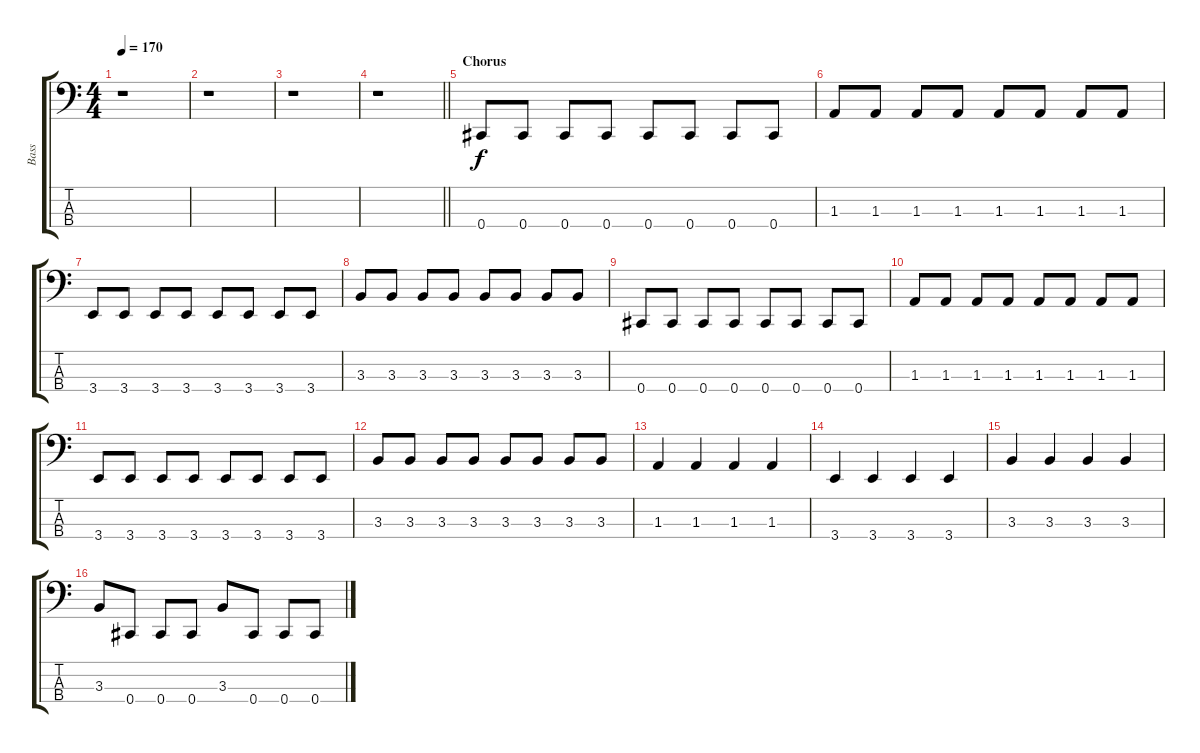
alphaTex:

\track ("Bass" "Bass") {instrument electricbassfinger}
\staff {score tabs}
\tuning (Gb2 Db2 Ab1 Db1) {hide}
\ts (4 4)
\tempo 170
\clef f4
\ks c
r.1{dy f} |
r.1 |
r.1 |
\barLineRight lightlight
r.1 |
\section ("" "Chorus")
0.4.8 0.4.8 0.4.8 0.4.8 0.4.8 0.4.8 0.4.8 0.4.8 |
1.3.8 1.3.8 1.3.8 1.3.8 1.3.8 1.3.8 1.3.8 1.3.8 |
3.4.8 3.4.8 3.4.8 3.4.8 3.4.8 3.4.8 3.4.8 3.4.8 |
3.3.8 3.3.8 3.3.8 3.3.8 3.3.8 3.3.8 3.3.8 3.3.8 |
0.4.8 0.4.8 0.4.8 0.4.8 0.4.8 0.4.8 0.4.8 0.4.8 |
1.3.8 1.3.8 1.3.8 1.3.8 1.3.8 1.3.8 1.3.8 1.3.8 |
3.4.8 3.4.8 3.4.8 3.4.8 3.4.8 3.4.8 3.4.8 3.4.8 |
3.3.8 3.3.8 3.3.8 3.3.8 3.3.8 3.3.8 3.3.8 3.3.8 |
1.3.4 1.3.4 1.3.4 1.3.4 |
3.4.4 3.4.4 3.4.4 3.4.4 |
3.3.4 3.3.4 3.3.4 3.3.4 |
3.3.8 0.4.8 0.4.8 0.4.8 3.3.8 0.4.8 0.4.8 0.4.8
